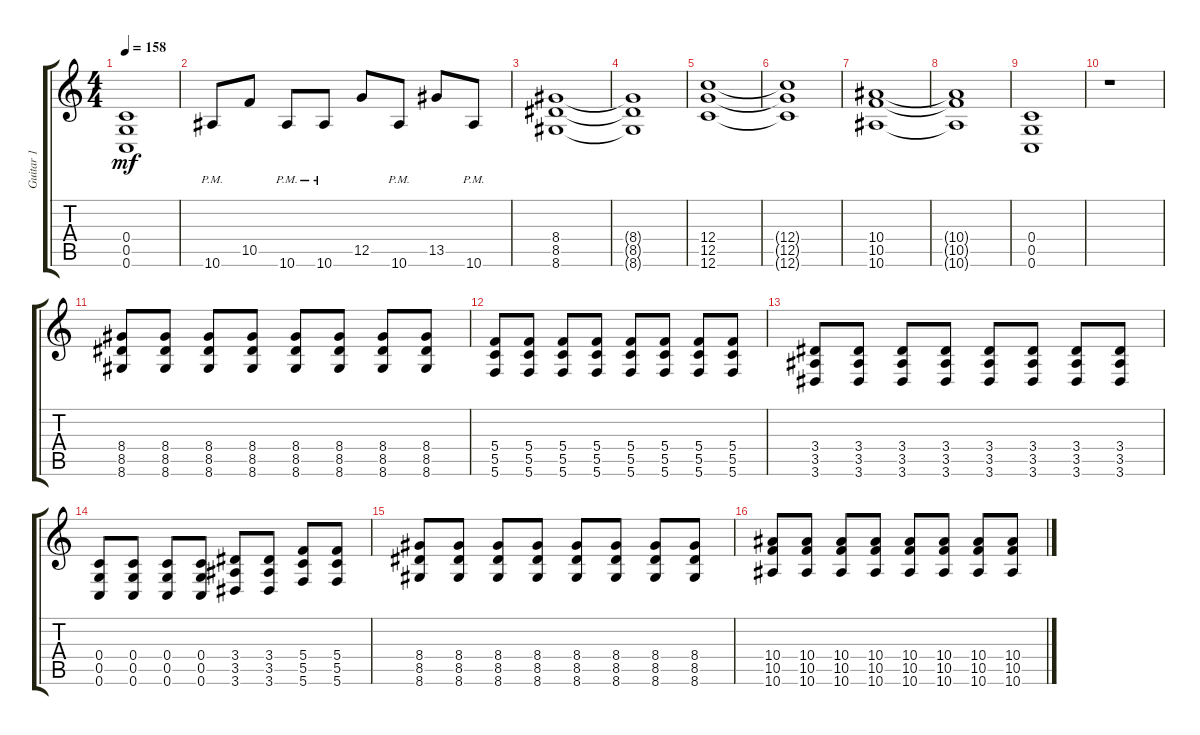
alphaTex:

\track ("Guitar 1" "Guitar 1") {instrument distortionguitar}
\staff {score tabs}
\tuning (D4 A3 F3 C3 G2 C2) {hide}
\ts (4 4)
\tempo 158
\clef g2
\ks c
(0.4 0.5 0.6).1{dy mf} |
10.6{pm}.8 10.5.8 10.6{pm}.8 10.6{pm}.8 12.5.8 10.6{pm}.8 13.5.8 10.6{pm}.8 |
(8.4 8.5 8.6).1 |
(8.4{t} 8.5{t} 8.6{t}).1 |
(12.4 12.5 12.6).1 |
(12.4{t} 12.5{t} 12.6{t}).1 |
(10.4 10.5 10.6).1 |
(10.4{t} 10.5{t} 10.6{t}).1 |
(0.4 0.5 0.6).1 |
r.1 |
(8.4 8.5 8.6).8 (8.4 8.5 8.6).8 (8.4 8.5 8.6).8 (8.4 8.5 8.6).8 (8.4 8.5 8.6).8 (8.4 8.5 8.6).8 (8.4 8.5 8.6).8 (8.4 8.5 8.6).8 |
(5.4 5.5 5.6).8 (5.4 5.5 5.6).8 (5.4 5.5 5.6).8 (5.4 5.5 5.6).8 (5.4 5.5 5.6).8 (5.4 5.5 5.6).8 (5.4 5.5 5.6).8 (5.4 5.5 5.6).8 |
(3.4 3.5 3.6).8 (3.4 3.5 3.6).8 (3.4 3.5 3.6).8 (3.4 3.5 3.6).8 (3.4 3.5 3.6).8 (3.4 3.5 3.6).8 (3.4 3.5 3.6).8 (3.4 3.5 3.6).8 |
(0.4 0.5 0.6).8 (0.4 0.5 0.6).8 (0.4 0.5 0.6).8 (0.4 0.5 0.6).8 (3.4 3.5 3.6).8 (3.4 3.5 3.6).8 (5.4 5.5 5.6).8 (5.4 5.5 5.6).8 |
(8.4 8.5 8.6).8 (8.4 8.5 8.6).8 (8.4 8.5 8.6).8 (8.4 8.5 8.6).8 (8.4 8.5 8.6).8 (8.4 8.5 8.6).8 (8.4 8.5 8.6).8 (8.4 8.5 8.6).8 |
(10.4 10.5 10.6).8 (10.4 10.5 10.6).8 (10.4 10.5 10.6).8 (10.4 10.5 10.6).8 (10.4 10.5 10.6).8 (10.4 10.5 10.6).8 (10.4 10.5 10.6).8 (10.4 10.5 10.6).8
